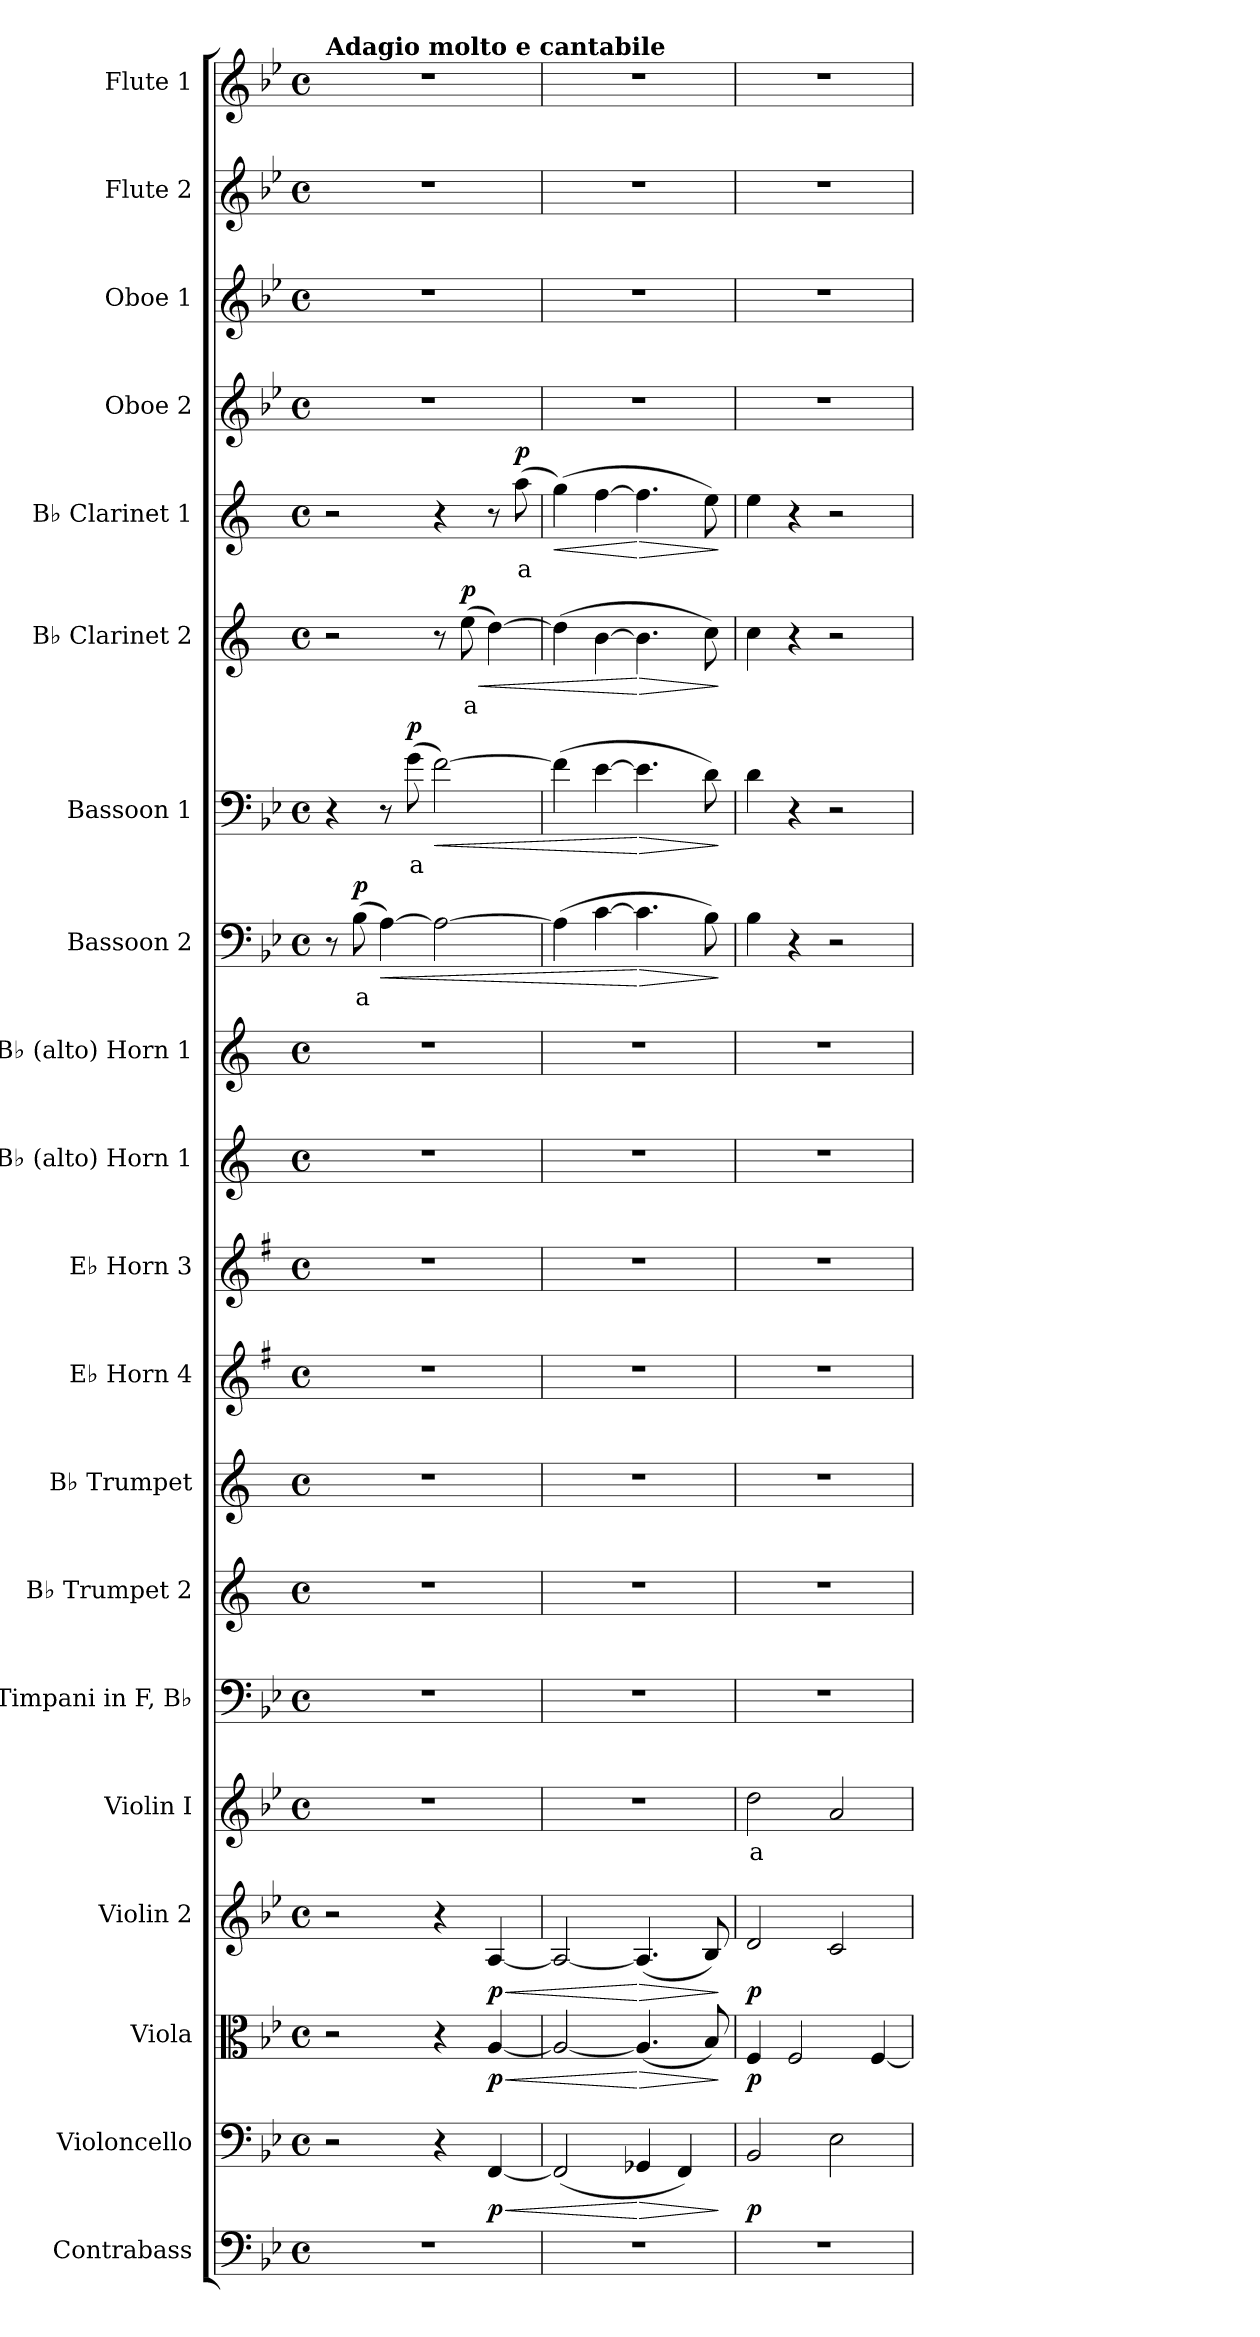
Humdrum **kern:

**kern	**kern	**dynam	**kern	**dynam	**kern	**dynam	**kern	**text	**dynam	**kern	**kern	**kern	**kern	**kern	**kern	**kern	**kern	**text	**dynam	**kern	**text	**dynam	**kern	**text	**dynam	**kern	**text	**dynam	**kern	**kern	**kern	**kern
*part20	*part19	*part19	*part18	*part18	*part17	*part17	*part16	*part16	*part16	*part15	*part14	*part13	*part12	*part11	*part10	*part9	*part8	*part8	*part8	*part7	*part7	*part7	*part6	*part6	*part6	*part5	*part5	*part5	*part4	*part3	*part2	*part1
*staff20	*staff19	*staff19	*staff18	*staff18	*staff17	*staff17	*staff16	*staff16	*staff16	*staff15	*staff14	*staff13	*staff12	*staff11	*staff10	*staff9	*staff8	*staff8	*staff8	*staff7	*staff7	*staff7	*staff6	*staff6	*staff6	*staff5	*staff5	*staff5	*staff4	*staff3	*staff2	*staff1
*I"Contrabass	*I"Violoncello	*	*I"Viola	*	*I"Violin 2	*	*I"Violin I	*	*	*I"Timpani in F, B♭	*I"B♭ Trumpet 2	*I"B♭ Trumpet	*I"E♭ Horn 4	*I"E♭ Horn 3	*I"B♭ (alto) Horn 1	*I"B♭ (alto) Horn 1	*I"Bassoon 2	*	*	*I"Bassoon 1	*	*	*I"B♭ Clarinet 2	*	*	*I"B♭ Clarinet 1	*	*	*I"Oboe 2	*I"Oboe 1	*I"Flute 2	*I"Flute 1
*I'Cb	*I'Vc	*	*I'Vla	*	*I'Vl 2	*	*I'Vl 1	*	*	*I'Timp	*I'Tpt 2	*I'Tpt 1	*I'Hn 4	*I'Hn 3	*I'Hn 2	*I'Hn 1	*I'Bsn 2	*	*	*I'Bsn 1	*	*	*I'Cl 2	*	*	*I'Cl 1	*	*	*I'Ob 2	*I'Ob 1	*I'Fl 2	*I'Fl 1
*clefF4	*clefF4	*	*clefC3	*	*clefG2	*	*clefG2	*	*	*clefF4	*clefG2	*clefG2	*clefG2	*clefG2	*clefG2	*clefG2	*clefF4	*	*	*clefF4	*	*	*clefG2	*	*	*clefG2	*	*	*clefG2	*clefG2	*clefG2	*clefG2
*ITrd7c12	*	*	*	*	*	*	*	*	*	*	*ITrd1c2	*ITrd1c2	*ITrd5c9	*ITrd5c9	*ITrd1c2	*ITrd1c2	*	*	*	*	*	*	*ITrd1c2	*	*	*ITrd1c2	*	*	*	*	*	*
*k[b-e-]	*k[b-e-]	*	*k[b-e-]	*	*k[b-e-]	*	*k[b-e-]	*	*	*k[b-e-]	*k[b-e-]	*k[b-e-]	*k[b-e-]	*k[b-e-]	*k[b-e-]	*k[b-e-]	*k[b-e-]	*	*	*k[b-e-]	*	*	*k[b-e-]	*	*	*k[b-e-]	*	*	*k[b-e-]	*k[b-e-]	*k[b-e-]	*k[b-e-]
*M4/4	*M4/4	*	*M4/4	*	*M4/4	*	*M4/4	*	*	*M4/4	*M4/4	*M4/4	*M4/4	*M4/4	*M4/4	*M4/4	*M4/4	*	*	*M4/4	*	*	*M4/4	*	*	*M4/4	*	*	*M4/4	*M4/4	*M4/4	*M4/4
*met(c)	*met(c)	*	*met(c)	*	*met(c)	*	*met(c)	*	*	*met(c)	*met(c)	*met(c)	*met(c)	*met(c)	*met(c)	*met(c)	*met(c)	*	*	*met(c)	*	*	*met(c)	*	*	*met(c)	*	*	*met(c)	*met(c)	*met(c)	*met(c)
*MM60	*MM60	*	*MM60	*	*MM60	*	*MM60	*	*	*MM60	*MM60	*MM60	*MM60	*MM60	*MM60	*MM60	*MM60	*	*	*MM60	*	*	*MM60	*	*	*MM60	*	*	*MM60	*MM60	*MM60	*MM60
=1	=1	=1	=1	=1	=1	=1	=1	=1	=1	=1	=1	=1	=1	=1	=1	=1	=1	=1	=1	=1	=1	=1	=1	=1	=1	=1	=1	=1	=1	=1	=1	=1
!	!	!	!	!	!	!	!	!	!	!	!	!	!	!	!	!	!	!	!	!	!	!	!	!	!	!	!	!	!	!	!	!LO:TX:a:B:t=Adagio molto e cantabile
1r	2r	.	2r	.	2r	.	1r	.	.	1r	1r	1r	1r	1r	1r	1r	8r	.	.	4r	.	.	2r	.	.	2r	.	.	1r	1r	1r	1r
!	!	!	!	!	!	!	!	!	!	!	!	!	!	!	!	!	!	!LO:LY:b:color=#FF0000	!LO:DY:b	!	!	!	!	!	!	!	!	!	!	!	!	!
.	.	.	.	.	.	.	.	.	.	.	.	.	.	.	.	.	(>8B-\	a	p	.	.	.	.	.	.	.	.	.	.	.	.	.
!	!	!	!	!	!	!	!	!	!	!	!	!	!	!	!	!	!	!	!LO:HP:b	!	!	!	!	!	!	!	!	!	!	!	!	!
.	.	.	.	.	.	.	.	.	.	.	.	.	.	.	.	.	[4A\)	.	<	8r	.	.	.	.	.	.	.	.	.	.	.	.
!	!	!	!	!	!	!	!	!	!	!	!	!	!	!	!	!	!	!	!	!	!LO:LY:b:color=#FF0000	!LO:DY:b	!	!	!	!	!	!	!	!	!	!
.	.	.	.	.	.	.	.	.	.	.	.	.	.	.	.	.	.	.	.	(>8g\	a	p	.	.	.	.	.	.	.	.	.	.
!	!	!	!	!	!	!	!	!	!	!	!	!	!	!	!	!	!	!	!	!	!	!LO:HP:b	!	!	!	!	!	!	!	!	!	!
.	4r	.	4r	.	4r	.	.	.	.	.	.	.	.	.	.	.	2A\_	.	.	[2f\)	.	<	8r	.	.	4r	.	.	.	.	.	.
!	!	!	!	!	!	!	!	!	!	!	!	!	!	!	!	!	!	!	!	!	!	!	!	!LO:LY:b:color=#FF0000	!LO:HP:b	!	!	!	!	!	!	!
!	!	!	!	!	!	!	!	!	!	!	!	!	!	!	!	!	!	!	!	!	!	!	!	!	!LO:DY:n=1:b	!	!	!	!	!	!	!
.	.	.	.	.	.	.	.	.	.	.	.	.	.	.	.	.	.	.	.	.	.	.	(>8dd\	a	< p	.	.	.	.	.	.	.
!	!	!LO:HP:b	!	!LO:HP:b	!	!LO:HP:b	!	!	!	!	!	!	!	!	!	!	!	!	!	!	!	!	!	!	!	!	!	!	!	!	!	!
!	!	!LO:DY:n=1:b	!	!LO:DY:n=1:b	!	!LO:DY:n=1:b	!	!	!	!	!	!	!	!	!	!	!	!	!	!	!	!	!	!	!	!	!	!	!	!	!	!
.	[4FF/	< p	[4A/	< p	[4A/	< p	.	.	.	.	.	.	.	.	.	.	.	.	.	.	.	.	[4cc\)	.	.	8r	.	.	.	.	.	.
!	!	!	!	!	!	!	!	!	!	!	!	!	!	!	!	!	!	!	!	!	!	!	!	!	!	!	!LO:LY:b:color=#FF0000	!LO:DY:b	!	!	!	!
.	.	.	.	.	.	.	.	.	.	.	.	.	.	.	.	.	.	.	.	.	.	.	.	.	.	(>8gg\	a	p	.	.	.	.
=2	=2	=2	=2	=2	=2	=2	=2	=2	=2	=2	=2	=2	=2	=2	=2	=2	=2	=2	=2	=2	=2	=2	=2	=2	=2	=2	=2	=2	=2	=2	=2	=2
!	!	!	!	!	!	!	!	!	!	!	!	!	!	!	!	!	!	!	!	!	!	!	!	!	!	!	!	!LO:HP:b	!	!	!	!
1r	(<2FF/]	.	2A/_	.	2A/_	.	1r	.	.	1r	1r	1r	1r	1r	1r	1r	(>4A\]	.	.	(>4f\]	.	.	(>4cc\]	.	.	(>4ff\)	.	<	1r	1r	1r	1r
.	.	.	.	.	.	.	.	.	.	.	.	.	.	.	.	.	[4c\	.	.	[4e-\	.	.	[4a\	.	.	[4ee-\	.	.	.	.	.	.
!	!	!LO:HP:n=1:b	!	!LO:HP:n=1:b	!	!LO:HP:n=1:b	!	!	!	!	!	!	!	!	!	!	!	!	!LO:HP:n=1:b	!	!	!LO:HP:n=1:b	!	!	!LO:HP:n=1:b	!	!	!LO:HP:n=1:b	!	!	!	!
.	4GG-X/	[ >	(<4.A/]	[ >	(<4.A/]	[ >	.	.	.	.	.	.	.	.	.	.	4.c\]	.	[ >	4.e-\]	.	[ >	4.a\]	.	[ >	4.ee-\]	.	[ >	.	.	.	.
.	4FF/)	.	.	.	.	.	.	.	.	.	.	.	.	.	.	.	.	.	.	.	.	.	.	.	.	.	.	.	.	.	.	.
.	.	.	8B-/)	.	8B-/)	.	.	.	.	.	.	.	.	.	.	.	8B-\)	.	.	8d\)	.	.	8b-\)	.	.	8dd\)	.	.	.	.	.	.
.	.	]	.	]	.	]	.	.	.	.	.	.	.	.	.	.	.	.	]	.	.	]	.	.	]	.	.	]	.	.	.	.
=3	=3	=3	=3	=3	=3	=3	=3	=3	=3	=3	=3	=3	=3	=3	=3	=3	=3	=3	=3	=3	=3	=3	=3	=3	=3	=3	=3	=3	=3	=3	=3	=3
!	!	!LO:DY:b	!	!LO:DY:b	!	!LO:DY:b	!	!LO:LY:b:color=#FF0000	!LO:DY:b	!	!	!	!	!	!	!	!	!	!	!	!	!	!	!	!	!	!	!	!	!	!	!
1r	2BB-/	p	4F/	p	2d/	p	2dd\	a	other-dynamics	1r	1r	1r	1r	1r	1r	1r	4B-\	.	.	4d\	.	.	4b-\	.	.	4dd\	.	.	1r	1r	1r	1r
.	.	.	2F/	.	.	.	.	.	.	.	.	.	.	.	.	.	4r	.	.	4r	.	.	4r	.	.	4r	.	.	.	.	.	.
.	2E-\	.	.	.	2c/	.	2a/	.	.	.	.	.	.	.	.	.	2r	.	.	2r	.	.	2r	.	.	2r	.	.	.	.	.	.
.	.	.	[4F/	.	.	.	.	.	.	.	.	.	.	.	.	.	.	.	.	.	.	.	.	.	.	.	.	.	.	.	.	.
=	=	=	=	=	=	=	=	=	=	=	=	=	=	=	=	=	=	=	=	=	=	=	=	=	=	=	=	=	=	=	=	=
*-	*-	*-	*-	*-	*-	*-	*-	*-	*-	*-	*-	*-	*-	*-	*-	*-	*-	*-	*-	*-	*-	*-	*-	*-	*-	*-	*-	*-	*-	*-	*-	*-
